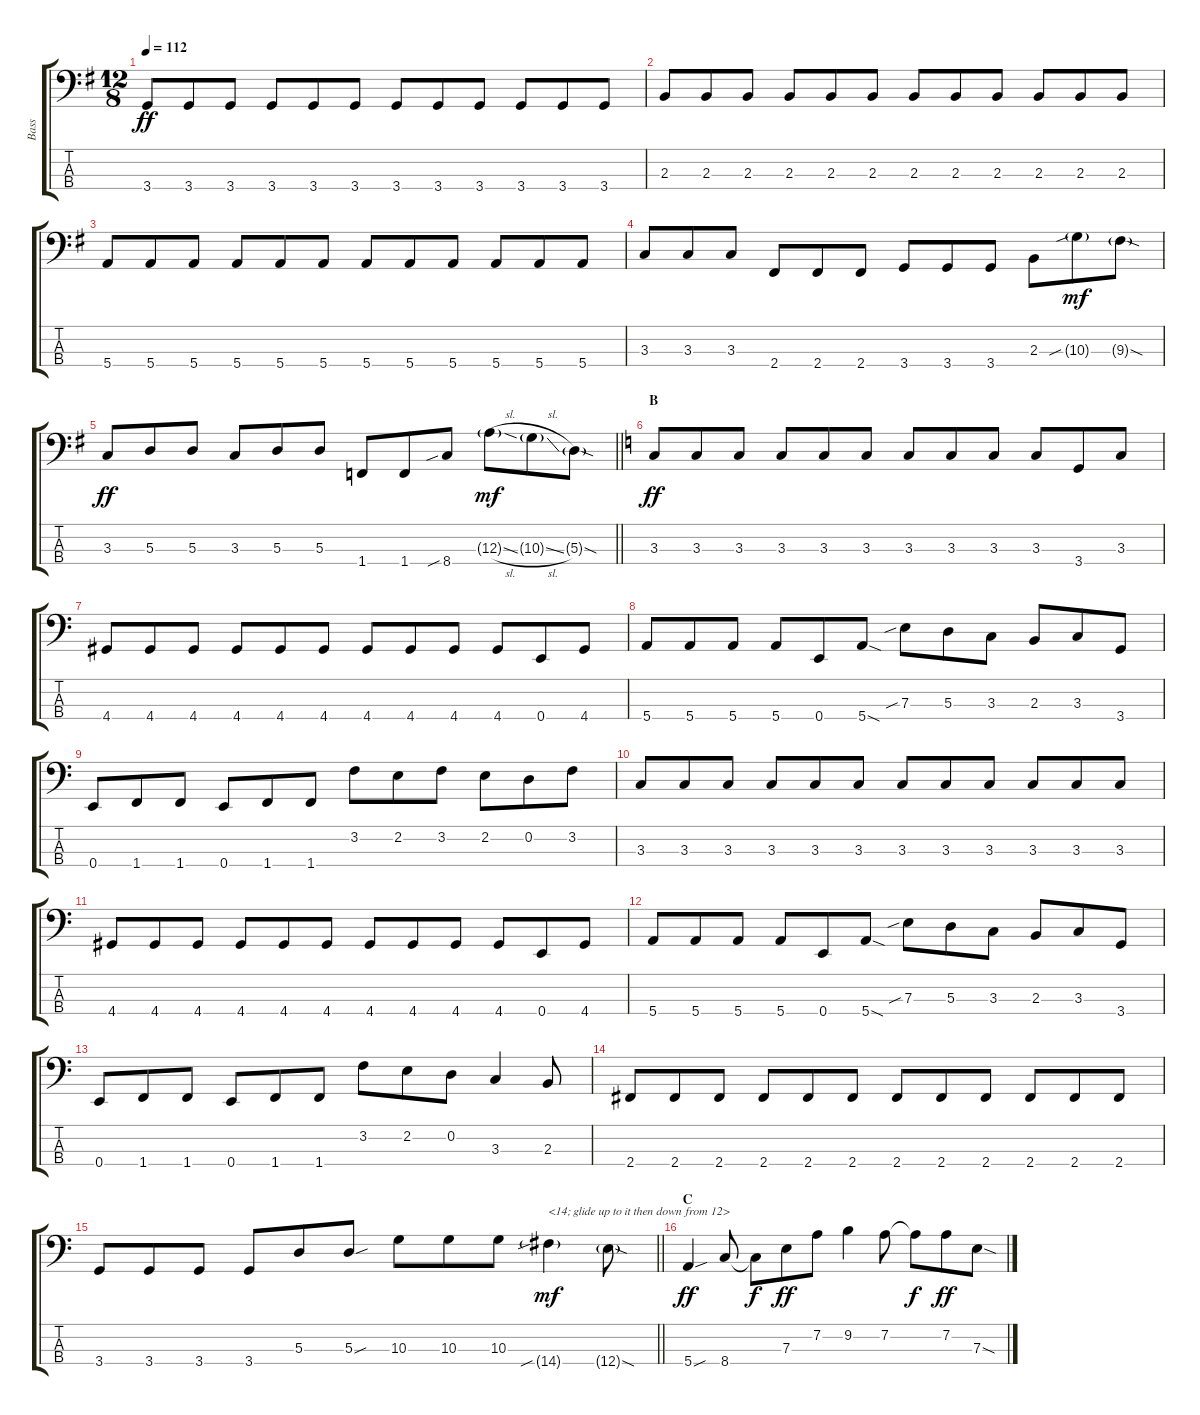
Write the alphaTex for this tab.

\track ("Bass" "Bass") {instrument electricbasspick}
\staff {score tabs}
\tuning (G2 D2 A1 E1) {hide}
\ts (12 8)
\tempo 112
\clef f4
\ks g
3.4.8{dy ff} 3.4.8 3.4.8 3.4.8 3.4.8 3.4.8 3.4.8 3.4.8 3.4.8 3.4.8 3.4.8 3.4.8 |
2.3.8 2.3.8 2.3.8 2.3.8 2.3.8 2.3.8 2.3.8 2.3.8 2.3.8 2.3.8 2.3.8 2.3.8 |
5.4.8 5.4.8 5.4.8 5.4.8 5.4.8 5.4.8 5.4.8 5.4.8 5.4.8 5.4.8 5.4.8 5.4.8 |
3.3.8 3.3.8 3.3.8 2.4.8 2.4.8 2.4.8 3.4.8 3.4.8 3.4.8 2.3.8 10.3{sib g}.8{dy mf} 9.3{sod g}.8 |
\barLineRight lightlight
3.3.8{dy ff} 5.3.8 5.3.8 3.3.8 5.3.8 5.3.8 1.4.8 1.4.8 8.4{sib}.8 12.3{sl g}.8{dy mf} 10.3{sl g}.8 5.3{sod g}.8 |
\section ("" "B")
\ks c
3.3.8{dy ff} 3.3.8 3.3.8 3.3.8 3.3.8 3.3.8 3.3.8 3.3.8 3.3.8 3.3.8 3.4.8 3.3.8 |
4.4.8 4.4.8 4.4.8 4.4.8 4.4.8 4.4.8 4.4.8 4.4.8 4.4.8 4.4.8 0.4.8 4.4.8 |
5.4.8 5.4.8 5.4.8 5.4.8 0.4.8 5.4{sod}.8 7.3{sib}.8 5.3.8 3.3.8 2.3.8 3.3.8 3.4.8 |
0.4.8 1.4.8 1.4.8 0.4.8 1.4.8 1.4.8 3.2.8 2.2.8 3.2.8 2.2.8 0.2.8 3.2.8 |
3.3.8 3.3.8 3.3.8 3.3.8 3.3.8 3.3.8 3.3.8 3.3.8 3.3.8 3.3.8 3.3.8 3.3.8 |
4.4.8 4.4.8 4.4.8 4.4.8 4.4.8 4.4.8 4.4.8 4.4.8 4.4.8 4.4.8 0.4.8 4.4.8 |
5.4.8 5.4.8 5.4.8 5.4.8 0.4.8 5.4{sod}.8 7.3{sib}.8 5.3.8 3.3.8 2.3.8 3.3.8 3.4.8 |
0.4.8 1.4.8 1.4.8 0.4.8 1.4.8 1.4.8 3.2.8 2.2.8 0.2.8 3.3.4 2.3.8 |
2.4.8 2.4.8 2.4.8 2.4.8 2.4.8 2.4.8 2.4.8 2.4.8 2.4.8 2.4.8 2.4.8 2.4.8 |
\barLineRight lightlight
3.4.8 3.4.8 3.4.8 3.4.8 5.3.8 5.3{sou}.8 10.3.8 10.3.8 10.3.8 14.4{sib g}.4{txt "<14; glide up to it then down from 12>" dy mf} 12.4{sod g}.8 |
\section ("" "C")
5.4{sou}.4{dy ff} 8.4.8 8.4{t}.8{dy f} 7.3.8{dy ff} 7.2.8 9.2.4 7.2.8 7.2{t}.8{dy f} 7.2.8{dy ff} 7.3{sod}.8
